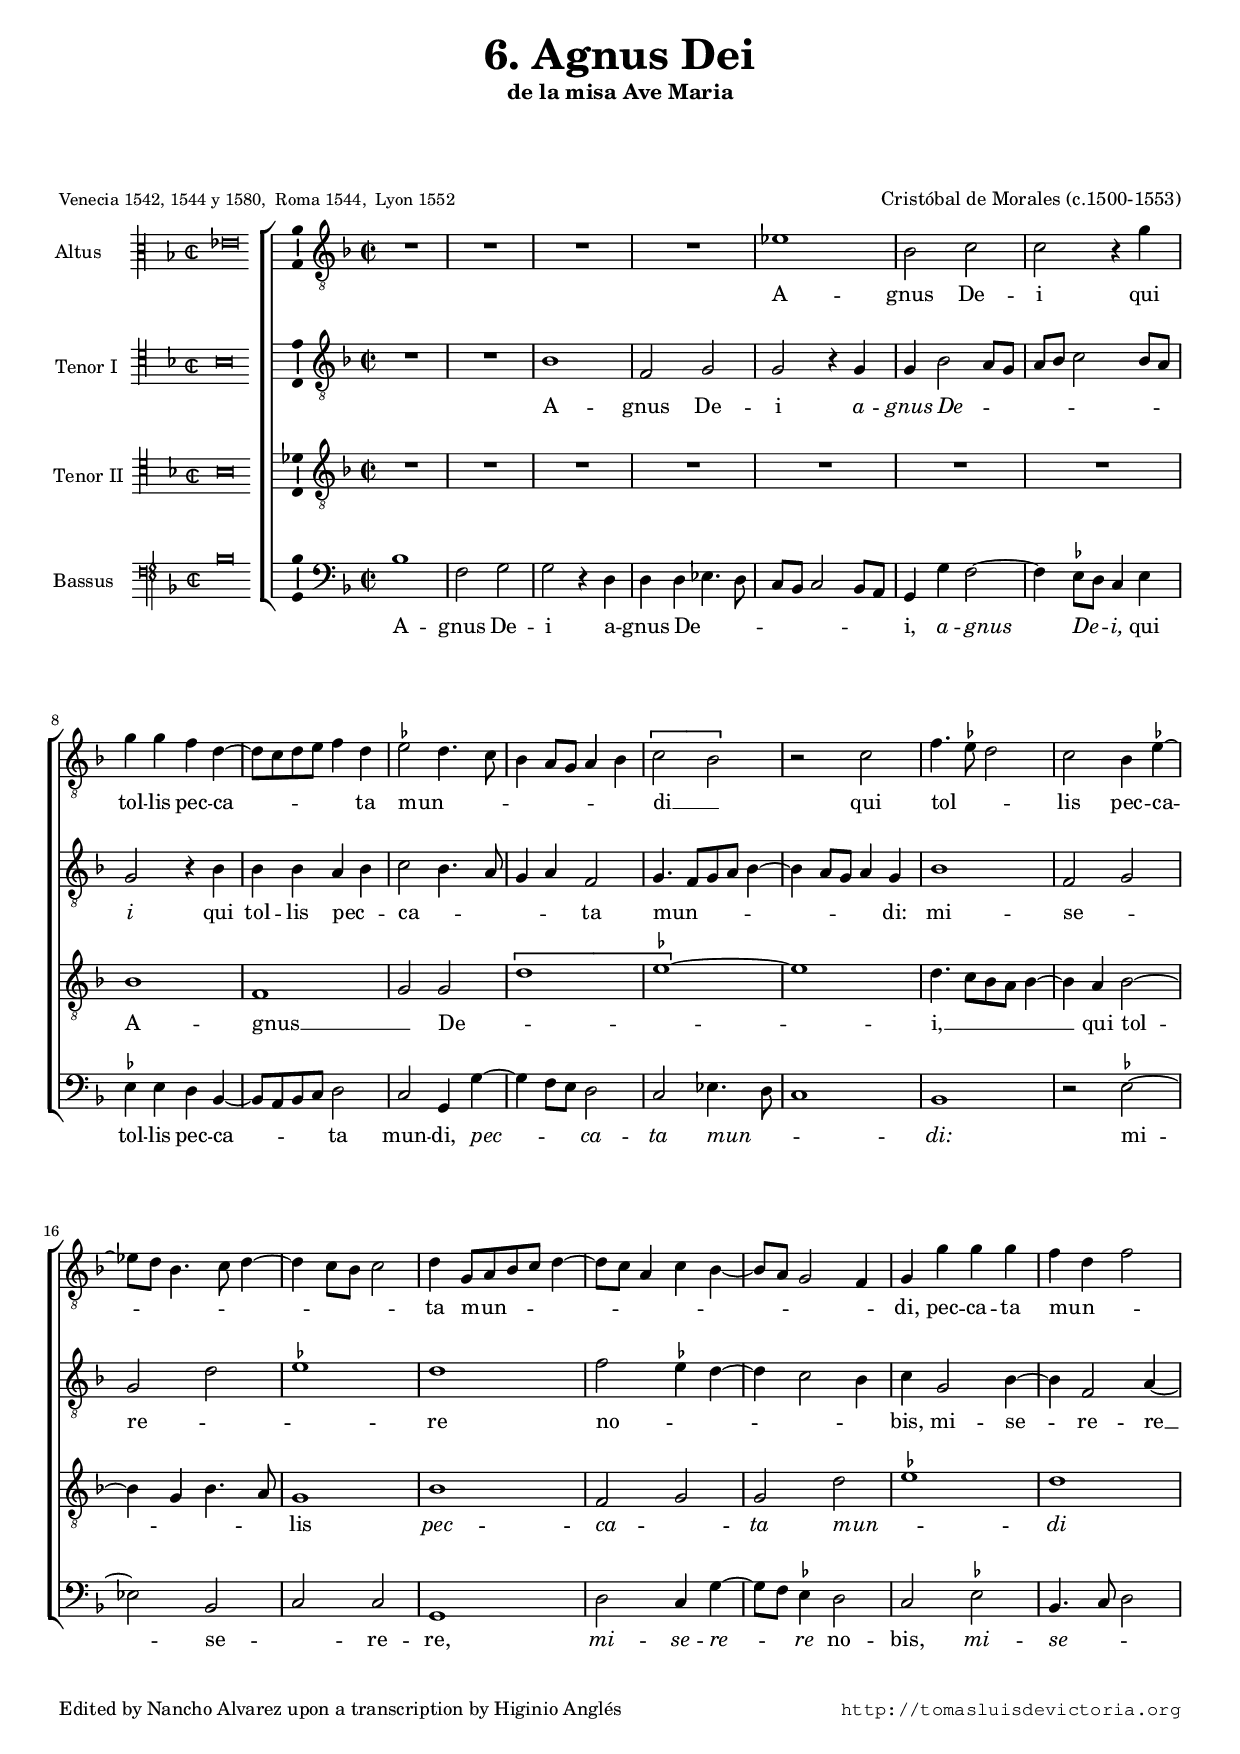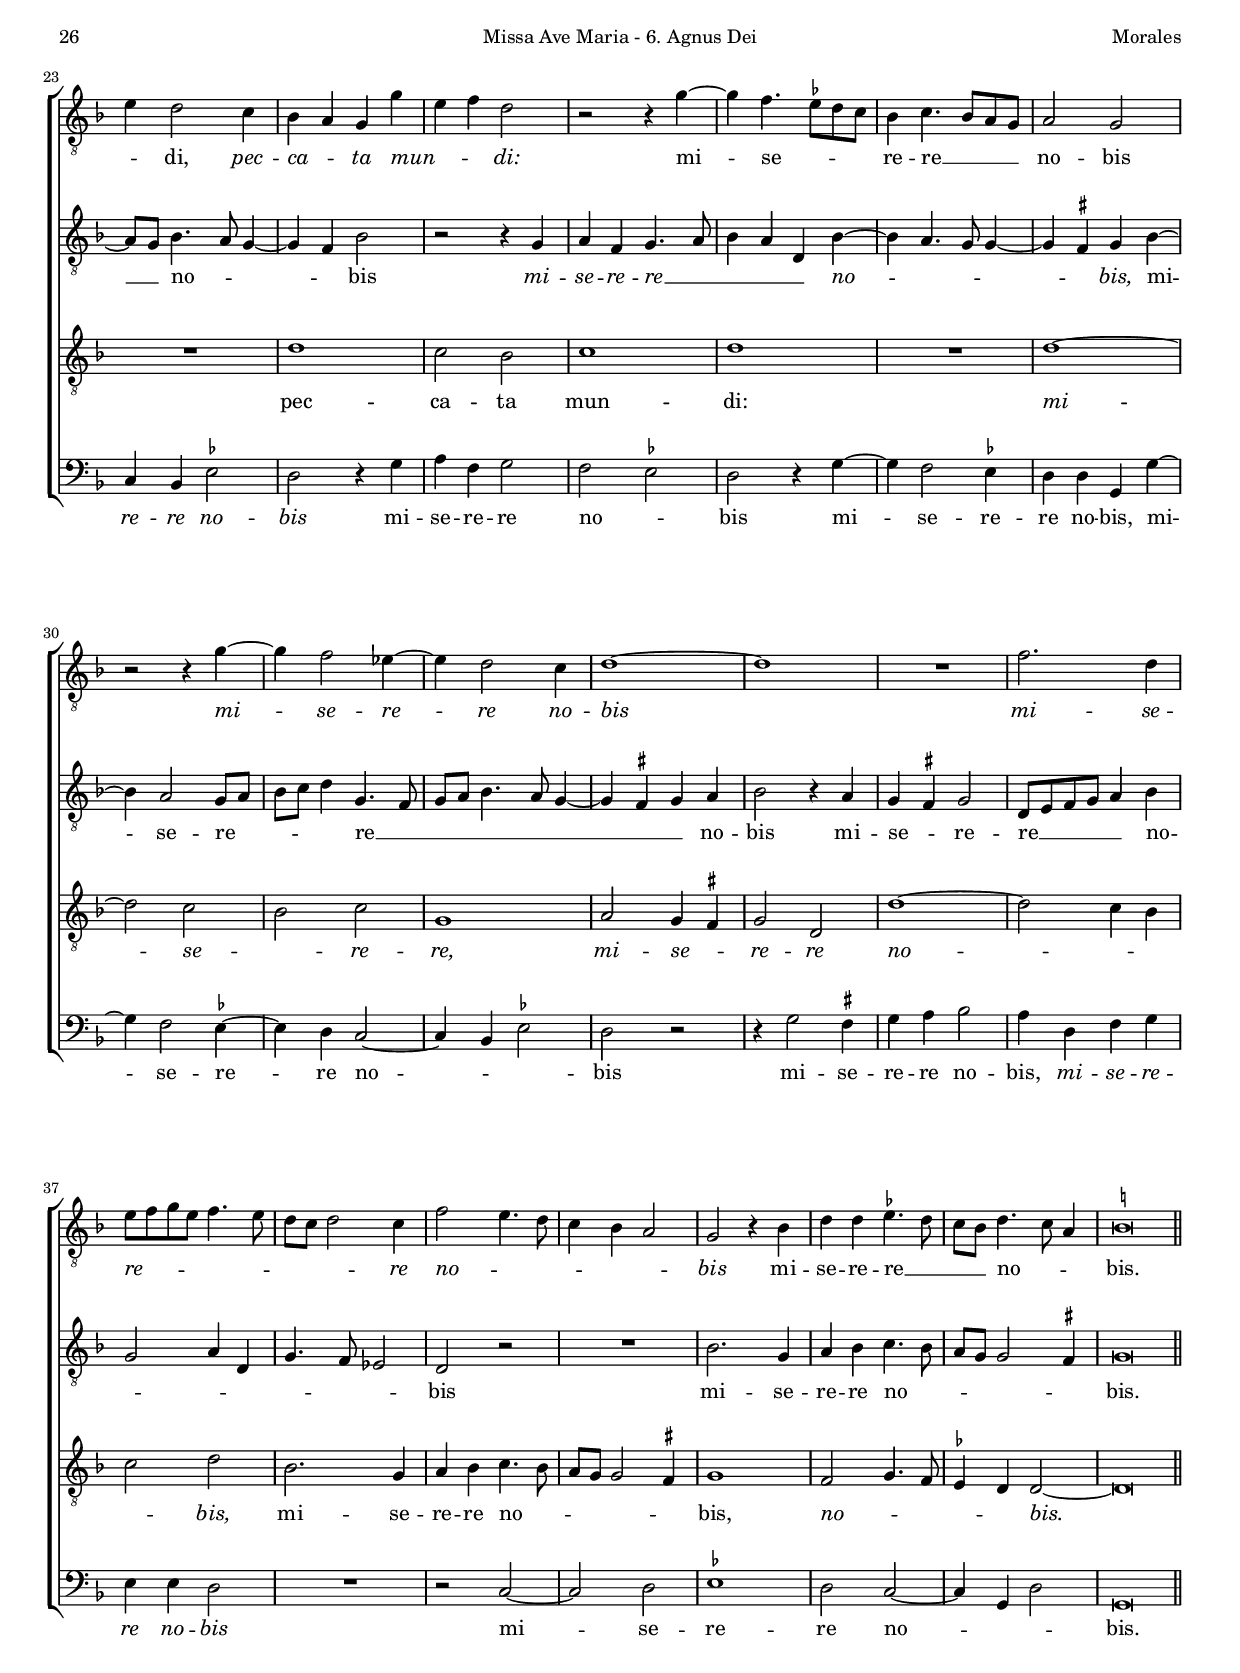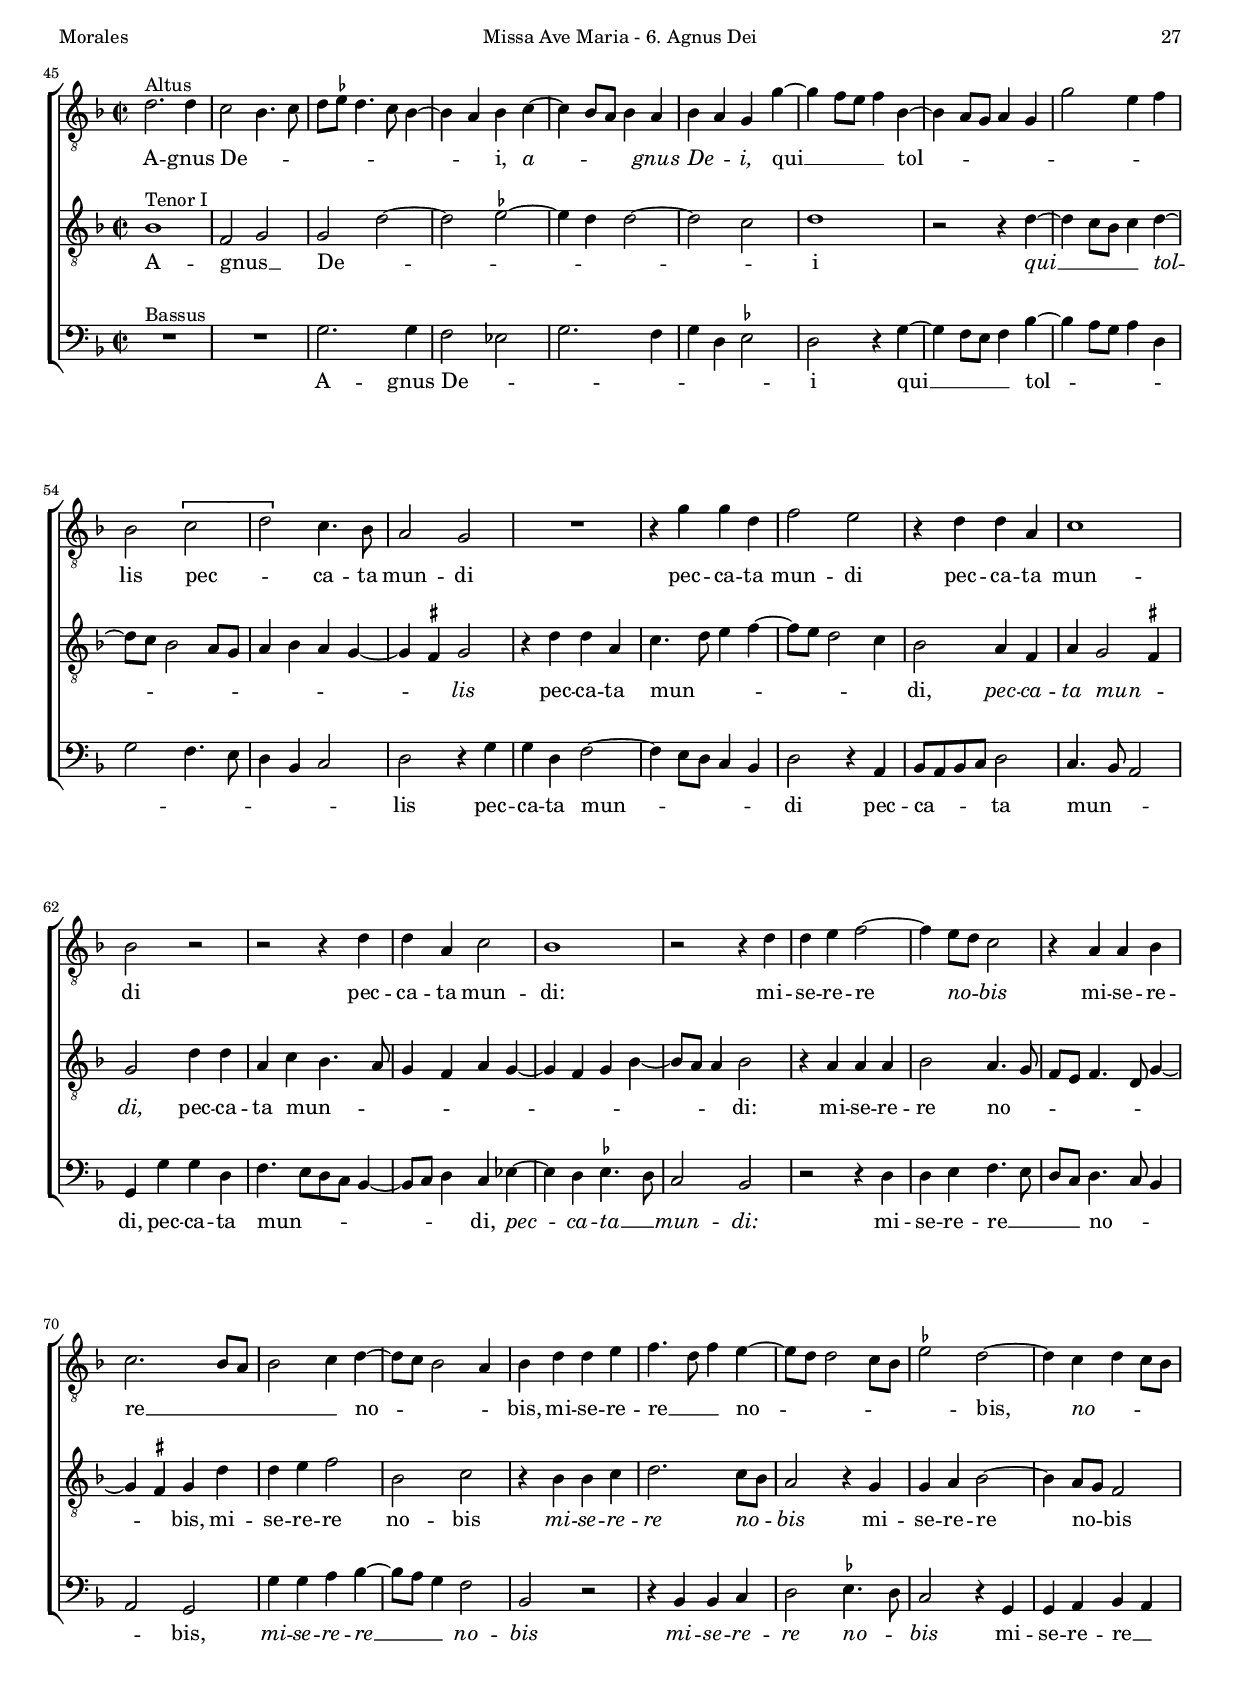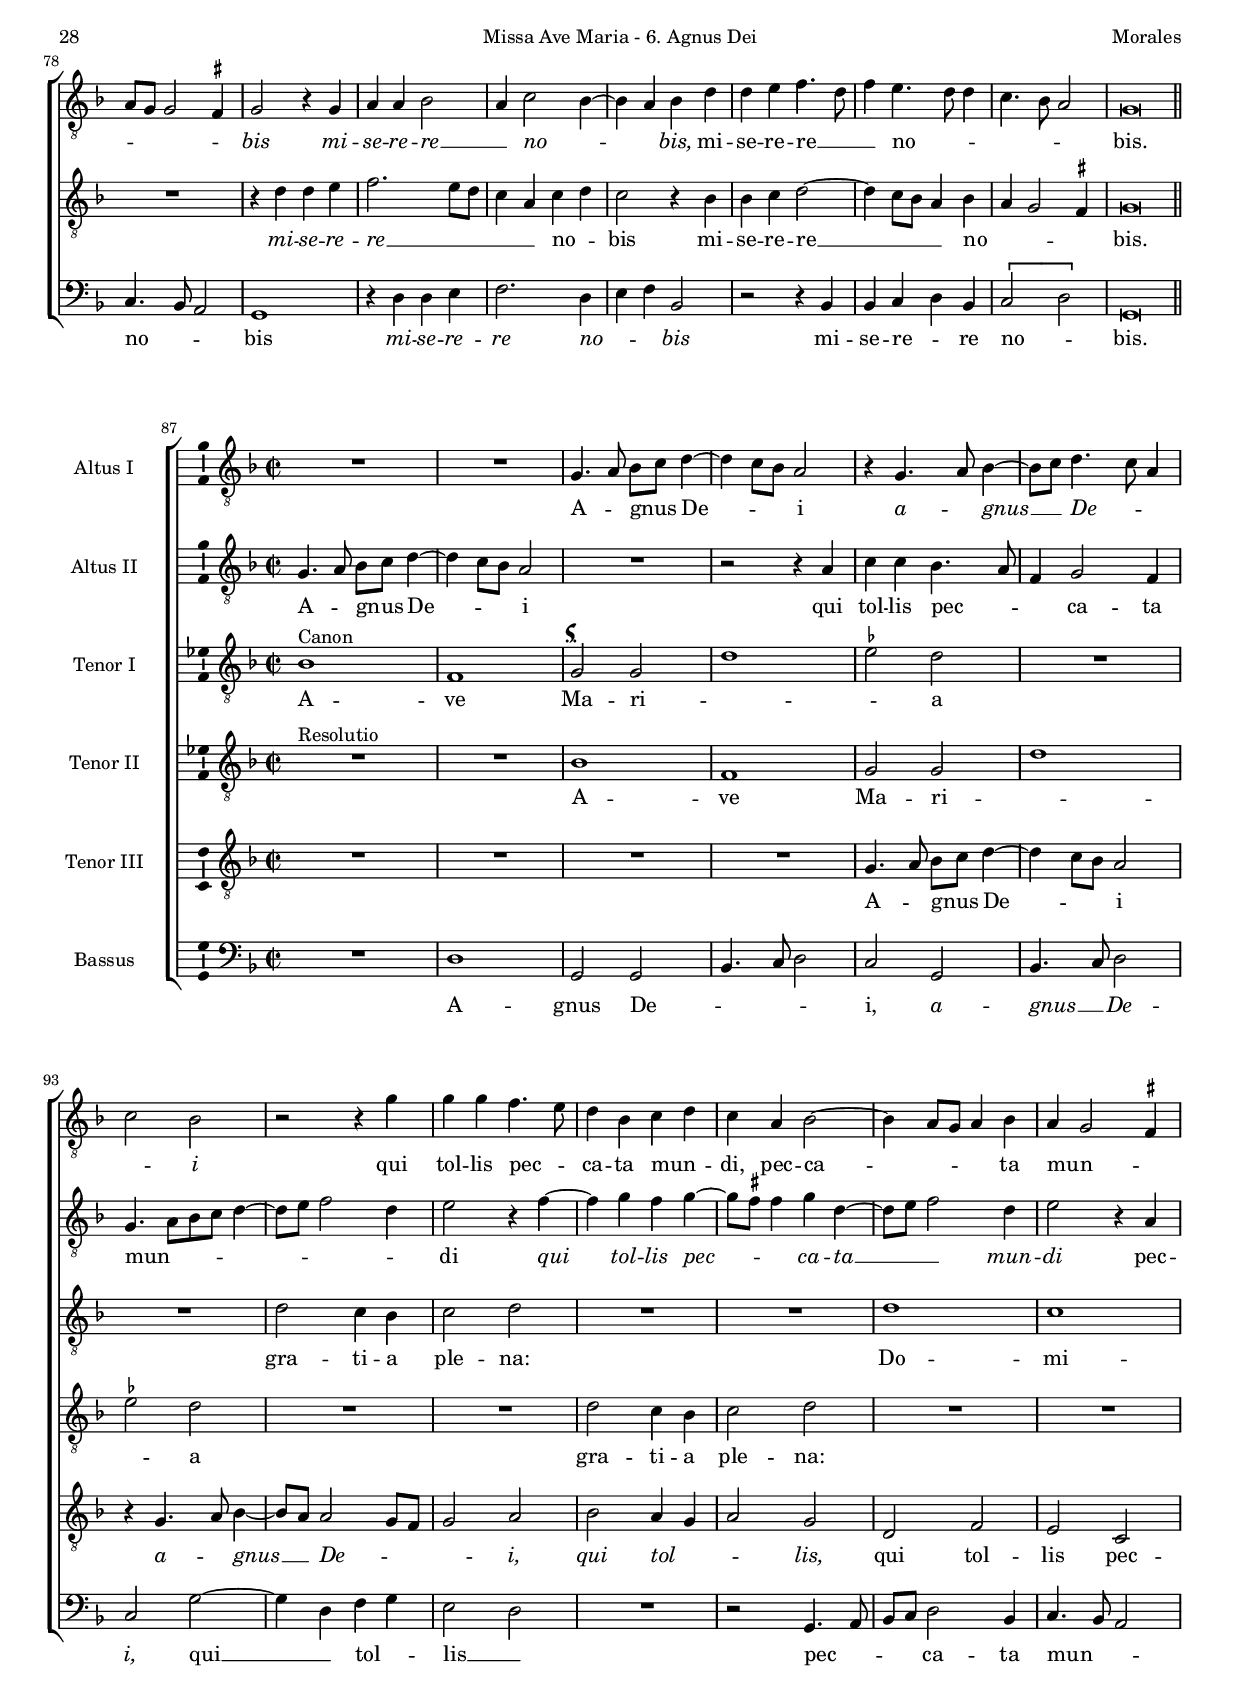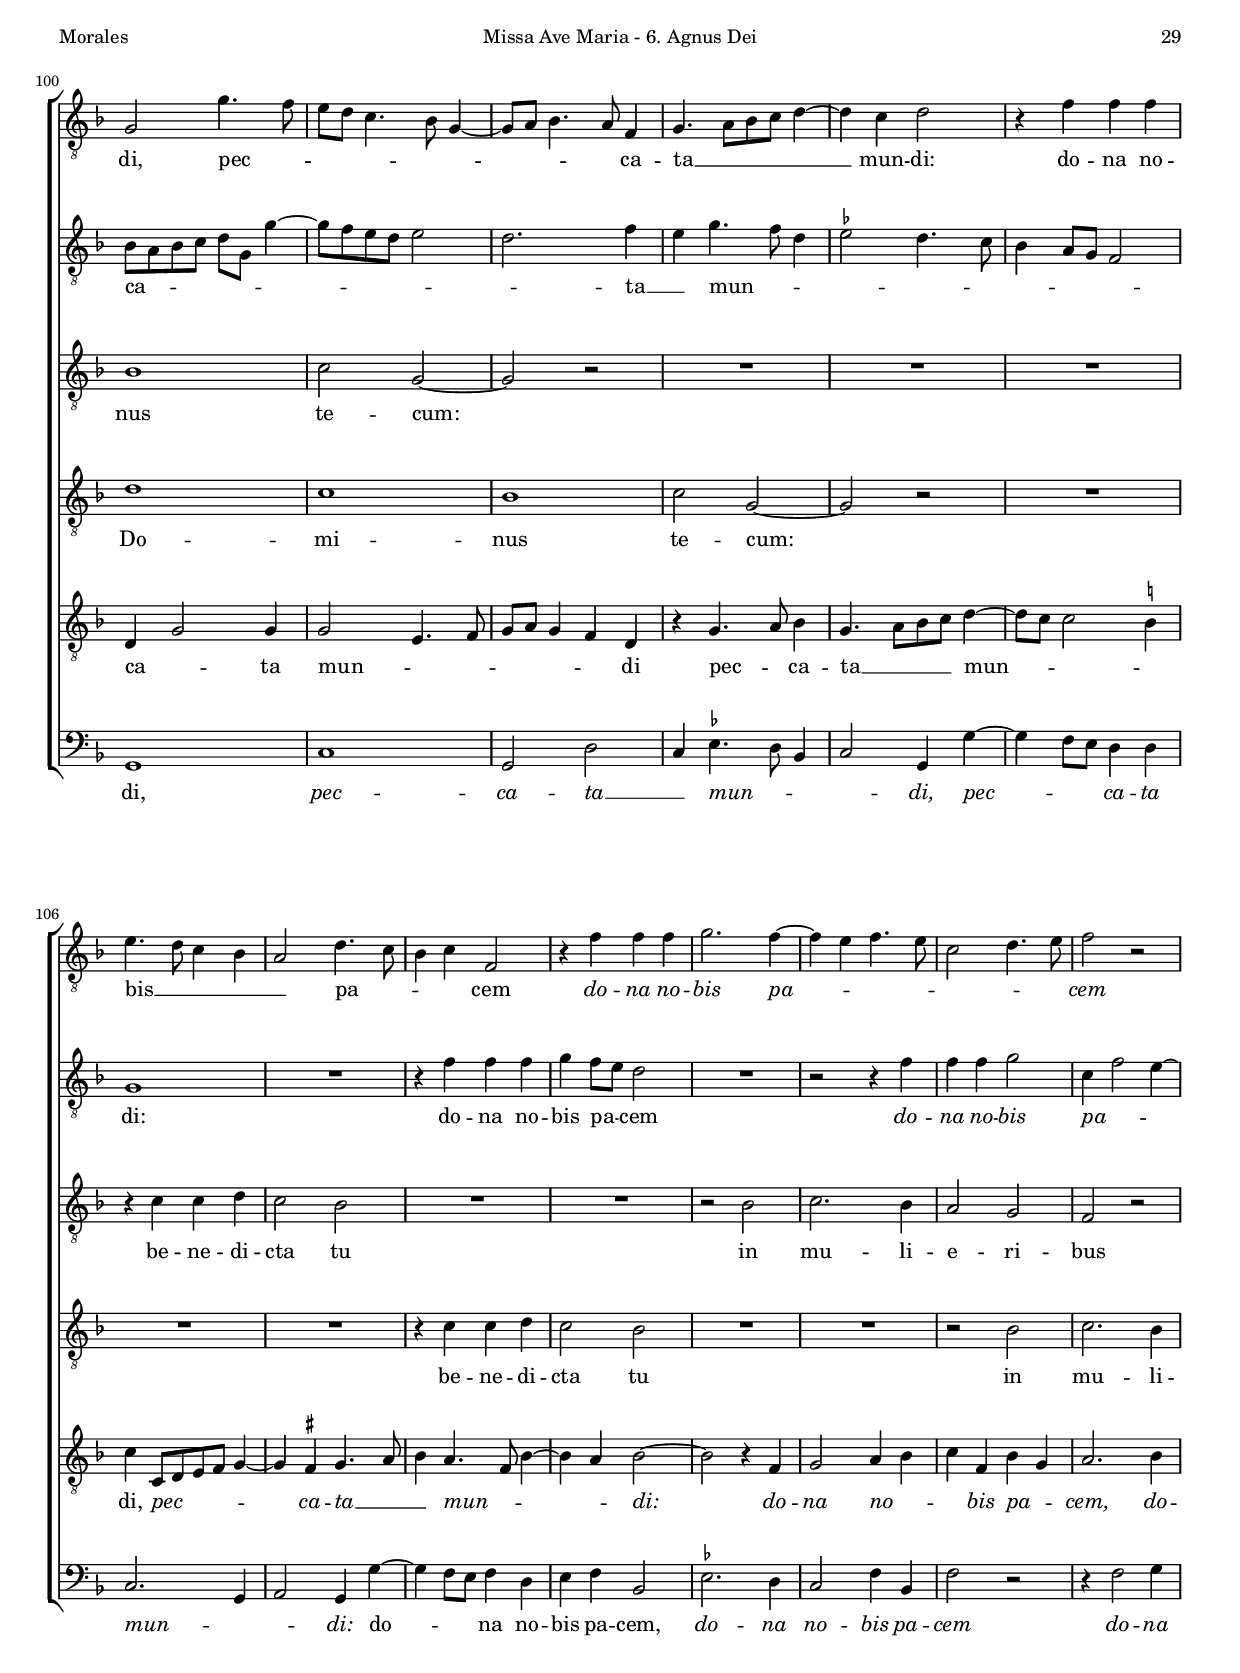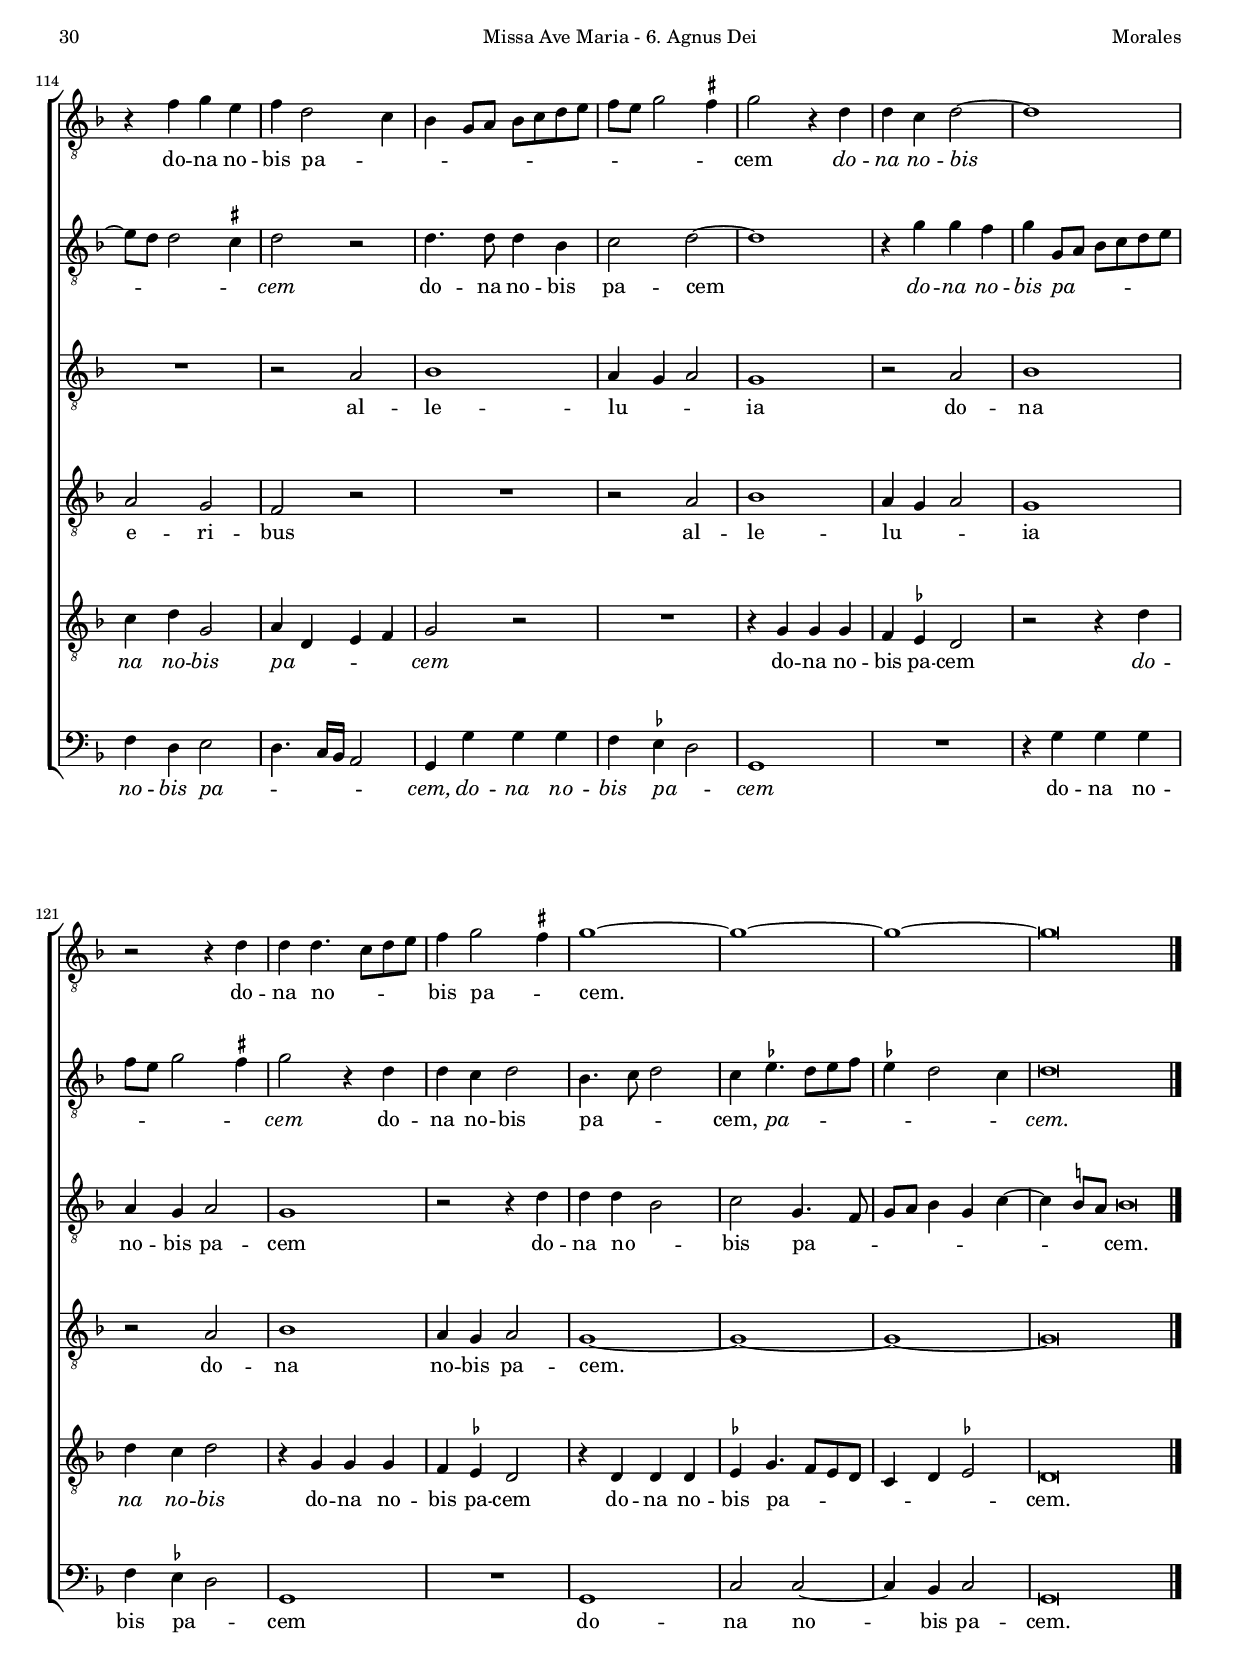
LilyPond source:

\version "2.24.0"

#(set-default-paper-size "a4")
#(set-global-staff-size 16.4)
#(ly:set-option 'point-and-click #f)
%mobile -s13.5 -i3.0

italicas=\override LyricText.font-shape = #'italic
rectas=\override LyricText.font-shape = #'upright
ss=\once \set suggestAccidentals = ##t
incipitwidth = 20
mt=#(define-music-function (offset) (number?) ; move lyric text
      #{ \once \override LyricText.X-offset = -$offset #})


htitle="Missa Ave Maria - 6. Agnus Dei"
hcomposer="Morales"

\header {
	title=\markup{\fontsize #3 "6. Agnus Dei"}
	subtitle="de la misa Ave Maria"
	subsubtitle=\markup{\null \vspace #3 }
	composer="Cristóbal de Morales (c.1500-1553)"
        pdfauthor=\composer
	%opus="(-)"
	poet=\markup{\smaller "Venecia 1542, 1544 y 1580,  Roma 1544,  Lyon 1552"} 
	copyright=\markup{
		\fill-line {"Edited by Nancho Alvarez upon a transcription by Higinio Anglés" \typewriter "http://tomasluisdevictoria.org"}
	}
%	tagline=""
}

global={\key f \major \time 2/2 \skip 1*44 \bar "||" \break
		\override Score.TimeSignature.break-visibility = #'#(#f #t #t)
		\time 2/2 \skip 1*42 \bar "||"
}


cantus=\relative c'{
	R1*4
	ees1
	bes2 c
	c r4 g'
	g g f d ~
	d8 c d e f4 d
	\ss ees2 d4. c8
	bes4 a8 g a4 bes % CSIC \ss b
	\[c2 bes\]
	r2 c
	f4. \ss ees8 d2 
	c2 bes4 \ss ees ~
	ees8 d bes4. c8 d4 ~
	d c8 bes c2
	d4 g,8[ a bes c] d4 ~
	d8 c a4 c bes ~
	bes8 a g2 f4 % CSIC \ss fis
	g4 g' g g
	f d f2
	e4 d2 c4
	bes a g g'
	e f d2
	r2 r4 g ~
	g f4. \ss ees8 d c 
	bes4 c4. bes8 a g
	a2 g
	r2 r4 g' ~
	g4 f2 ees4 ~ % CSIC \ss ees
	ees d2 c4
	d1 ~
	d
	R1
	f2. d4
	e8 f g e f4. e8
	d c d2 c4
	f2 e4. d8
	c4 bes a2
	g2 r4 bes
	d d \ss ees4. d8
	c bes d4. c8 a4
	\ss b\breve*1/2
	s4*0^\markup{"Altus"}
	d2. d4
	c2 bes4. c8
	d \ss ees d4. c8 bes4 ~
	bes a bes c ~
	c4 bes8 a bes4 a
	bes a g g' ~
	g f8 e f4 bes, ~
	bes a8 g a4 g
	g'2 e4 f
	bes,2 \[c
	d\] c4. bes8
	a2 g
	R1
	r4 g' g d
	f2 e
	r4 d d a
	c1
	bes2 r
	r2 r4 d
	d a c2
	bes1
	r2 r4 d
	d e f2 ~
	f4 e8 d c2
	r4 a a bes
	c2. bes8 a
	bes2 c4 d ~
	d8 c bes2 a4
	bes d d e
	f4. d8 f4 e ~
	e8 d d2 c8 bes
	\ss ees2 d ~
	d4 c d c8 bes
	a g g2 \ss fis4
	g2 r4 g
	a a bes2
	a4 c2 bes4 ~
	bes4 a bes d
	d e f4. d8
	f4 e4. d8 d4
	c4. bes8 a2
	g\breve*1/2
}

altus=\relative c'{
	R1*2
	bes1
	f2 g
	g2 r4 g
	g4 bes2 a8 g
	a bes c2 bes8 a
	g2 r4 bes
	bes bes a bes % CSIC \ss bes
	c2 bes4. a8
	g4 a f2 % CSIC \ss fis
	g4. f8[ g a] bes4 ~
	bes a8 g a4 g
	bes1
	f2 g
	g d'
	\ss ees1
	d
	f2 \ss ees4 d ~
	d4 c2 bes4 % CSIC \ss b
	c4 g2 bes4 ~
	bes f2 a4 ~
	a8 g bes4. a8 g4 ~
	g f bes2
	r2 r4 g
	a f g4. a8
	bes4 a d, bes' ~
	bes a4. g8 g4 ~
	g \ss fis g bes ~
	bes4 a2 g8 a
	bes c d4 g,4. f8
	g a bes4. a8 g4 ~
	g \ss fis g a
	bes2 r4 a
	g \ss fis g2
	d8 e f g a4 bes
	g2 a4 d,
	g4. f8 ees2
	d2 r
	R1
	bes'2. g4
	a bes c4. bes8 % CSIC \ss bes
	a8 g g2 \ss fis4
	g\breve*1/2
	s4*0^\markup{"Tenor I"}
	bes1
	f2 g
	g d' ~
	d \ss ees ~
	ees4 d d2 ~
	d c
	d1
	r2 r4 d ~
	d c8  bes c4 d ~
	d8 c bes2 a8 g
	a4 bes a g ~
	g \ss fis4 g2
	r4 d' d a
	c4. d8 e4 f ~
	f8 e d2 c4 
	bes2 a4 f
	a4 g2 \ss fis4
	g2 d'4 d
	a4 c bes4. a8
	g4 f a g ~
	g f g bes ~
	bes8 a a4 bes2
	r4 a a a
	bes2 a4. g8
	f e f4. d8 g4 ~
	g \ss fis4 g d'
	d e f2
	bes,2 c
	r4 bes bes c
	d2. c8 bes
	a2 r4 g
	g a bes2 ~
	bes4 a8 g f2
	R1
	r4 d' d e
	f2. e8 d
	c4 a c d
	c2 r4 bes
	bes c d2 ~
	d4 c8 bes a4 bes
	a4 g2 \ss fis4
	g\breve*1/2
}

tenor=\relative c'{
	R1*5
	R1*2
	bes1
	f
	g2 g
	\[d'1 
	\ss ees ~ \]
	ees
	d4. c8[ bes a] bes4 ~
	bes4 a bes2 ~
	bes4 g bes4. a8 
	g1
	bes
	f2 g
	g2 d'
	\ss ees1
	d
	R1
	d
	c2 bes
	c1
	d
	R1
	d ~
	d2 c
	bes c
	g1
	a2 g4 \ss fis 
	g2 d
	d'1 ~
	d2 c4 bes
	c2 d
	bes2. g4
	a bes c4. bes8
	a8 g g2 \ss fis4
	g1
	f2 g4. f8
	\ss ees4 d d2 ~
	d\breve*1/2
}

bassus=\relative c'{
	bes1
	f2 g
	g r4 d
	d d ees4. d8 
	c bes c2 bes8 a % CSIC \ss b \ss bes
	g4 g' f2 ~
	f4 \ss ees8 d c4 ees
	\ss ees4 ees d bes ~
	bes8 a bes c d2
	c2 g4 g' ~
	g f8 e d2
	c2 ees4. d8
	c1
	bes
	r2 \ss ees ~
	ees bes
	c c
	g1
	d'2 c4 g' ~
	g8 f \ss ees4 d2
	c \ss es
	bes4. c8 d2
	c4 bes \ss ees2
	d2 r4 g
	a f g2
	f \ss ees
	d2 r4 g ~
	g f2 \ss ees4
	d d g, g' ~
	g4 f2 \ss ees4 ~
	ees d c2 ~
	c4 bes \ss ees2
	d r
	r4 g2 \ss fis4
	g a bes2
	a4 d, f g
	e e d2
	R1
	r2 c ~
	c2 d
	\ss ees1
	d2 c ~
	c4 g d'2
	g,\breve*1/2
	s4*0^\markup{"Bassus"}
	R1*2
	g'2. g4
	f2 ees
	g2. f4 % CSIC \ss fis
	g4 d \ss ees2
	d r4 g ~
	g f8 e f4 bes ~
	bes a8 g a4 d,
	g2 f4. e8
	d4 bes c2
	d r4 g
	g d f2 ~
	f4 e8 d c4 bes
	d2 r4 a
	bes8 a bes c d2
	c4. bes8 a2
	g4 g' g d
	f4. e8[ d c] bes4 ~
	bes8 c d4 c ees ~
	ees d \ss ees4. d8 
	c2 bes
	r2 r4 d
	d e f4. e8
	d c d4. c8 bes4
	a2 g
	g'4 g a bes ~
	bes8 a g4 f2
	bes, r
	r4 bes bes c
	d2 \ss ees4. d8
	c2 r4 g
	g4 a bes a
	c4. bes8 a2
	g1
	r4 d' d e
	f2. d4
	e4 f bes,2
	r2 r4 bes
	bes c d bes
	\[c2 d\]
	g,\breve*1/2
}

textocantus=\lyricmode{
A -- gnus De -- i
qui tol -- lis pec -- ca -- _ _ _ _ ta mun -- _ _ _ _ _ _ _ di __ _
qui tol -- _ _ lis pec -- ca -- _ _ _ _ _ _ _ ta mun -- _ _ _ _ _ _ _ _ _ _ _ di,
pec -- ca -- ta mun -- _ _ _ di,
\italicas 
pec -- ca -- _ ta mun -- _ _ di:
\rectas 
mi -- se -- _ _ _ re -- re __ _ _ _ no -- bis
\italicas 
mi -- se -- re -- re no -- bis
mi -- se -- re -- _ _ _ _ _ _ _ _ re no -- _ _ _ _ _ bis
\rectas 
mi -- se -- re -- re __ _ _ _ no -- _ _ bis.
A -- gnus De -- _ _ _ _ _ _ _ _ i,
\italicas 
a -- _ _ _ gnus De -- _ i,
\rectas 
qui __ _ _ _ tol -- _ _ _ _ _ _ _ lis pec -- _ ca -- ta mun -- di
pec -- ca -- ta mun -- di
pec -- ca -- ta mun -- di
pec -- ca -- ta mun -- di:
mi -- se -- re -- re \italicas no -- _ bis \rectas 
mi -- se -- re -- re __ _ _ _ _ no -- _ _ _ bis,
mi -- se -- re -- re __ _ _ no -- _ _ _ _ _ bis,
\italicas 
no -- _ _ _ _ _ _ _ bis
mi -- se -- re -- re __ _ no -- _ _ bis,
\rectas 
mi -- se -- re -- re __ _ _ no -- _ _ _ _ _ bis.
}

textoaltus=\lyricmode{
A -- gnus De -- i
\italicas 
a -- gnus De -- _ _ _ _ _ _ _ i
\rectas 
qui tol -- lis pec -- _ ca -- _ _ _ _ ta mun -- _ _ _ _ _ _ _ di:
mi -- se -- _ re -- _ _ re no -- _ _ _ _ bis,
mi -- se -- re -- re __ _ no -- _ _ _ bis
\italicas 
mi -- se -- re -- re __ _ _ _ _ no -- _ _ _ _ bis,
\rectas 
mi -- se -- re -- _ _ _ _ re __ _ _ _ _ _ _ _ _ no -- bis
mi -- se -- _ re -- re __ _ _ _ _ no -- _ _ _ _ _ _ bis
mi -- se -- re -- re no -- _ _ _ _ _ bis.
A -- gnus __ _ De -- _ _ _ _ _ i
\italicas 
qui __ _ _ _ tol -- _ _ _ _ _ _ _ _ _ lis
\rectas 
pec -- ca -- ta mun -- _ _ _ _ _ _ di,
\italicas 
pec -- ca -- ta mun -- _ di,
\rectas 
pec -- ca -- ta mun -- _ _ _ _ _ _ _ _ _ _ _ di:
mi -- se -- re -- re no -- _ _ _ _ _ _ _ bis,
mi -- se -- re -- re no -- bis
\italicas 
mi -- se -- re -- re no -- _ bis
\rectas 
mi -- se -- re -- re no -- _ bis
\italicas 
mi -- se -- re -- re __ _ _ _ _ 
\rectas 
no -- _ bis
mi -- se -- re -- re __ _ _ _ no -- _ _ _ bis.
}

textotenor=\lyricmode{
A -- gnus __ _ De -- _ _ i, __ _ _ _ _ 
qui tol -- _ _ _ lis
\italicas 
pec -- ca -- _ ta mun -- _ di
\rectas 
pec -- ca -- ta mun -- di:
\italicas 
mi -- se -- _ re -- re,
mi -- se -- _ re -- re no -- _ _ _ bis,
\rectas 
mi -- se -- re -- re no -- _ _ _ _ _ bis,
\italicas 
no -- _ _ _ _ bis.
}

textobassus=\lyricmode{
A -- gnus De -- i
a -- gnus De -- _ _ _ _ _ _ _ i,
\italicas 
a -- gnus De -- _ i,
\rectas 
qui tol -- lis pec -- ca -- _ _ _ ta mun -- di,
\italicas 
pec -- _ _ ca -- ta mun -- _ _ di:
\rectas 
mi -- se -- _ re -- re,
\italicas 
mi -- se -- re -- _ re
\rectas 
no -- bis,
\italicas 
mi -- se -- _ _ re -- re no -- bis
\rectas 
mi -- se -- re -- re no -- _ bis
mi -- se -- re -- re no -- bis,
mi -- se -- re -- re no -- _ _ bis
mi -- se -- re -- re no -- bis,
\italicas 
mi -- se -- re -- re no -- bis
\rectas 
mi -- se -- re -- re no -- _ _ bis.
A -- gnus De -- _ _ _ _ _ _ i
qui __ _ _ _ tol -- _ _ _ _ _ _ _ _ _ _ lis
pec -- ca -- ta mun -- _ _ _ _ di
pec -- ca -- _ _ _ ta mun -- _ _ di,
pec -- ca -- ta mun -- _ _ _ _ _ _ di,
\italicas 
pec -- ca -- ta __ _ mun -- di:
\rectas 
mi -- se -- re -- re __ _ _ _ no -- _ _ _ bis,
\italicas 
mi -- se -- re -- re __ _ _ no -- bis
mi -- se -- re -- re no -- _ bis
\rectas 
mi -- se -- re -- re __ _ no -- _ _ bis
\italicas 
mi -- se -- re -- re no -- _ _ bis
\rectas 
mi -- se -- re -- _ re no -- _ bis.
}


incipitcantus=\markup{
	\score{
		{ 
		\set Staff.instrumentName="Altus     "
		\override NoteHead.style = #'neomensural
		\override Staff.TimeSignature.style = #'neomensural
		\cadenzaOn 
		\clef "petrucci-c3"
		\key f \major
		\time 2/2
		ees'\breve
		} 
	\layout { line-width=\incipitwidth indent = 0 }
	}
}

incipitaltus=\markup{
	\score{
		{ 
		\set Staff.instrumentName="Tenor I  "
		\override NoteHead.style = #'neomensural 
		\override Staff.TimeSignature.style = #'neomensural
		\cadenzaOn 
		\clef "petrucci-c4"
		\key f \major
		\time 2/2
		bes\breve
		} 
	\layout { line-width=\incipitwidth indent = 0 }
	}
}


incipittenor=\markup{
	\score{
		{ 
		\set Staff.instrumentName="Tenor II "
		\override NoteHead.style = #'neomensural 
		\override Staff.TimeSignature.style = #'neomensural
		\cadenzaOn 
		\clef "petrucci-c4"
		\key f \major
		\time 2/2
		bes\breve
		} 
	\layout { line-width=\incipitwidth indent=0 }
	}
}

incipitbassus=\markup{
	\score{
		{ 
		\set Staff.instrumentName="Bassus   "
		\override NoteHead.style = #'neomensural
		\override Staff.TimeSignature.style = #'neomensural
		\cadenzaOn 
		\clef "petrucci-f4"
		\key f \major
		\time 2/2
		bes\breve
		} 
	\layout { line-width=\incipitwidth indent = 0 }
	}
}


\score {\transpose c' c'{
\new ChoirStaff<<

	\new Staff <<\global
	\new Voice="v1" {
		\set Staff.instrumentName=\incipitcantus
		\clef "G_8"
		\cantus }
	\new Lyrics \lyricsto "v1" {\textocantus }
	>>

	\new Staff <<\global
	\new Voice="v2" {
		\set Staff.instrumentName=\incipitaltus
		\clef "G_8"
		\altus }
	\new Lyrics \lyricsto "v2" {\textoaltus }
	>>
	
	\new Staff <<\global
	\new Voice="v3" {
		\set Staff.instrumentName=\incipittenor
		\clef "G_8"
		\tenor }
	\new Lyrics \lyricsto "v3" {\textotenor }
	>>

	\new Staff <<\global
	\new Voice="v4" {
		\set Staff.instrumentName=\incipitbassus
		\clef "bass"
		\bassus }
	\new Lyrics \lyricsto "v4" {\textobassus }
	>>
	
>>

	} % transpose

\layout{ 
	\context {\Lyrics 
		\override VerticalAxisGroup.staff-affinity = #UP
		\override VerticalAxisGroup.nonstaff-relatedstaff-spacing =
			#'((basic-distance . 0) (minimum-distance . 0) (padding . 1))
		\override LyricText.font-size = #1.2
		\override LyricHyphen.minimum-distance = #0.5
	}
	\context {\Score 
		\override BarNumber.padding = #2 
	}
	\context {\Voice 
		%melismaBusyProperties = #'()
		%autoBeaming = ##f
	}
	\context { \Staff \RemoveEmptyStaves }
	\context {\Staff 
		\override VerticalAxisGroup.staff-staff-spacing =
			#'((basic-distance . 11) (minimum-distance . 0) (padding . 1))
		\consists Ambitus_engraver 
		\override LigatureBracket.padding = #1
	}
}

%\midi {\tempo 4 = 100}

}

%%%%%%%%%%%%%%%%%%%%%%%%%%%%%%%%%%%%%%%%%%%%%%%%%%%%%%%%%%%%%%%%%%%%%%%%%%%%%%%%%%



global={
	\set Score.currentBarNumber = #87 \bar ""
	\key f \major \time 2/2 \skip 1*41 \bar "|." 
}


cantus=\relative c'{
	R1*2
	g4. a8 bes c d4 ~
	d c8 bes a2
	r4 g4. a8 bes4 ~
	bes8 c d4. c8 a4
	c2 bes
	r2 r4 g'
	g4 g f4. e8
	d4 bes c d
	c a bes2 ~
	bes4 a8 g a4 bes
	a4 g2 \ss fis4
	g2 g'4. f8
	e d c4. bes8 g4 ~
	g8 a bes4. a8 f4
	g4. a8[ bes c] d4 ~
	d4 c d2
	r4 f f f
	e4. d8 c4 bes
	a2 d4. c8
	bes4 c f,2
	r4 f' f f
	g2. f4 ~
	f e f4. e8
	c2 d4. e8
	f2 r
	r4 f g e
	f d2 c4
	bes4 g8 a bes c d e
	f8 e g2 \ss fis4
	g2 r4 d
	d c d2 ~
	d1
	r2 r4 d
	d d4. c8 d e
	f4 g2 \ss fis4
	g1 ~
	g ~
	g ~
	g\breve*1/2
}

cantusdos=\relative c'{
	g4. a8 bes c d4 ~
	d c8 bes a2
	R1
	r2 r4 a
	c4 c bes4. a8
	f4 g2 f4
	g4. a8[ bes c] d4 ~
	d8 e f2 d4
	e2 r4 f ~
	f g f g ~
	g8 \ss fis fis4 g4 d ~
	d8 e f2 d4
	e2 r4 a,
	bes8 a bes c d g, g'4 ~
	g8 f e d e2
	d2. f4
	e g4. f8 d4
	\ss ees2 d4. c8
	bes4 a8 g f2
	g1
	R1
	r4 f' f f
	g f8 e d2
	R1
	r2 r4 f
	f f g2
	c,4 f2 e4 ~
	e8 d d2 \ss cis4
	d2 r
	d4. d8 d4 bes
	c2 d ~
	d1
	r4 g g f % CSIC \ss fis 
	g4 g,8 a bes c d e
	f8 e g2 \ss fis4
	g2 r4 d
	d4 c d2
	bes4. c8 d2
	c4 \ss ees4. d8 ees f
	\ss ees4 d2 c4
	d\breve*1/2
}

altus=\relative c'{
	s4*0^\markup{"Canon"} % Canon in ?????
	bes1
	f
	s4*0^\markup{\smaller \musicglyph "scripts.usignumcongruentiae"}
	g2 g
	d'1
	\ss ees2 d
	R1*2
	d2 c4 bes
	c2 d
	R1*2
	d1
	c
	bes1
	c2 g ~
	g2 r
	R1
	R1*2
	r4 c c d
	c2 bes
	R1*2
	r2 bes
	c2. bes4
	a2 g
	f2 r
	R1
	r2 a
	bes1
	a4 g a2
	g1
	r2 a
	bes1
	a4 g a2
	g1
	r2 r4 d'
	d d bes2
	c g4. f8
	g a bes4 g c ~
	c4 \ss b8 a b\breve*1/4
}

altusdos=\relative c'{
	s4*0^\markup{"Resolutio"}
	R1*2
	bes1
	f
	g2 g
	d'1
	\ss ees2 d
	R1
	R1
	d2 c4 bes c2 d
	R1*2
	d1 c
	bes
	c2 g ~
	g2 r
	R1*3
	r4 c c d
	c2 bes
	R1*2
	r2 bes
	c2. bes4
	a2 g
	f r
	R1
	r2 a
	bes1
	a4 g a2
	g1
	r2 a2
	bes1
	a4 g a2
	g1 ~
	g ~
	g ~
	g\breve*1/2
}

tenor=\relative c'{
	R1*4
	g4. a8 bes8 c d4 ~
	d c8 bes a2
	r4 g4. a8 bes4 ~
	bes8 a a2 g8 f
	g2 a
	bes a4 g
	a2 g
	d f
	e c
	d4 g2 g4
	g2 e4. f8
	g a g4 f d
	r4 g4. a8 bes4
	g4. a8[ bes c] d4 ~
	d8 c c2 \ss b4
	c4 c,8[ d e f] g4 ~
	g \ss fis g4. a8 
	bes4 a4. f8 bes4 ~ % CSIC ~ bes4
	bes a bes2 ~
	bes r4 f
	g2 a4 bes
	c f, bes g
	a2. bes4
	c d g,2
	a4 d, e f % CSIC \ss fis 
	g2 r
	R1
	r4 g g g
	f \ss ees4 d2
	r2 r4 d'
	d c d2
	r4 g, g g
	f4 \ss ees4 d2
	r4 d d d
	\ss ees4 g4. f8 ees d
	c4 d \ss ees2
	d\breve*1/2
}

bassus=\relative c{
	R1
	d1
	g,2 g
	bes4. c8 d2
	c2 g
	bes4. c8 d2
	c g' ~
	g4 d f g
	e2 d
	R1
	r2 g,4. a8
	bes c d2 bes4
	c4. bes8 a2
	g1
	c
	g2 d'
	c4 \ss ees4. d8 bes4
	c2 g4 g' ~
	g f8 e d4 d
	c2. g4
	a2 g4 g' ~
	g4 f8 e f4 d
	e f bes,2
	\ss ees2. d4
	c2 f4 bes,
	f'2 r
	r4 f2 g4
	f d e2
	d4. c16 bes a2
	g4 g' g g
	f \ss ees d2
	g,1
	R1
	r4 g' g g
	f \ss ees d2
	g,1
	R1
	g1
	c2 c ~
	c4 bes c2
	g\breve*1/2
}

textocantus=\lyricmode{
A -- _ gnus _ De -- _ _ i
\italicas 
a -- _ gnus __ _ De -- _ _ _ i
\rectas 
qui tol -- lis pec -- _ ca -- ta mun -- _ di,
pec -- ca -- _ _ _ ta mun -- _ _ di,
pec -- _ _ _ _ _ _ _ _ _ ca -- ta __ _ _ _ _ mun -- di:
do -- na no -- bis __ _ _ _ _ pa -- _ _ _ cem
\italicas 
do -- na no -- bis pa -- _ _ _ _ _ _ cem
\rectas 
do -- na no -- bis pa -- _ _ _ _ _ _ _ _ _ _ _ _ cem
\italicas 
do -- na no -- bis
\rectas 
do -- na no -- _ _ _ bis pa -- _ cem.

}

textocantusdos=\lyricmode{
A -- _ gnus _ De -- _ _ i
qui tol -- lis pec -- _ _ ca -- ta mun -- _ _ _ _ _ _ _ di
\italicas 
qui tol -- lis pec -- _ _ ca -- ta __ _ _ mun -- di
\rectas 
pec -- ca -- _ _ _ _ _ _ _ _ _ _ _ ta __ _ mun -- _ _ _ _ _ _ _ _ _ di:
do -- na no -- bis pa -- _ cem
\italicas 
do -- na no -- bis pa -- _ _ _ _ _ cem
\rectas 
do -- na no -- bis pa -- cem
\italicas 
do -- na no -- bis pa -- _ _ _ _ _ _ _ _ _ cem
\rectas 
do -- na no -- bis pa -- _ _ cem,
\italicas 
pa -- _ _ _ _ _ _ cem.

}

textoaltus=\lyricmode{ % CSIC añade la letra "Agnus Dei..." 
A -- ve Ma -- ri -- _ _ a
gra -- ti -- a ple -- na:
Do -- mi -- nus te -- cum:
be -- ne -- di -- cta tu 
in mu -- li -- e -- ri -- bus
al -- le -- lu -- _ _ ia
do -- na no -- bis pa -- cem
do -- na no -- _ bis pa -- _ _ _ _ _ _ _ _ cem.

}

textoaltusdos=\lyricmode{ % CSIC añade la letra "Agnus Dei..."
A -- ve Ma -- ri -- _ _ a
gra -- ti -- a ple -- na:
Do -- mi -- nus te -- cum:
be -- ne -- di -- cta tu
in mu -- li -- e -- ri -- bus
al -- le -- lu -- _ _ ia
do -- na no -- bis pa -- cem.
}

textotenor=\lyricmode{
A -- _ gnus _ De -- _ _ i
\italicas 
a -- _ gnus __ _ De -- _ _ _ i,
qui tol -- _ _ lis,
\rectas 
qui tol -- lis pec -- ca -- _ ta mun -- _ _ _ _ _ _ di
pec -- _ ca -- ta __ _ _ _ mun -- _ _ _ di,
\italicas 
pec -- _ _ _ _ ca -- ta __ _ _ mun -- _ _ _ di:
% italicas?!
do -- na no -- _ _ bis pa -- _ cem,
do -- na no -- bis pa -- _ _ _ cem
\rectas 
do -- na no -- bis pa -- cem
\italicas 
do -- na no -- bis
\rectas 
do -- na no -- bis pa -- cem
do -- na no -- bis pa -- _ _ _ _ _ _ cem.

}

textobassus=\lyricmode{
A -- gnus De -- _ _ _ i,
\italicas 
a -- gnus __ _ De -- i,
\rectas 
qui __ _ tol -- _ lis __ _
pec -- _ _ _ ca -- ta mun -- _ _ di,
\italicas 
pec -- ca -- ta __ _ mun -- _ _ _ di,
pec -- _ _ ca -- ta mun -- _ _ di:
\rectas 
do -- _ _ na no -- bis pa -- cem,
\italicas 
do -- na no -- bis pa -- cem
do -- na no -- bis pa -- _ _ _ _ cem,
\italicas 
do -- na no -- bis pa -- _ cem
\rectas 
do -- na no -- bis pa -- _ cem
do -- na no -- bis pa -- cem.
}


\score {\transpose c' c'{
\new ChoirStaff<<

	\new Staff <<\global
	\new Voice="v1" {
		\set Staff.instrumentName="Altus I"
		\clef "G_8"
		\cantus }
	\new Lyrics \lyricsto "v1" {\textocantus }
	>>

	\new Staff <<\global
	\new Voice="v5" {
		\set Staff.instrumentName="Altus II"
		\clef "G_8"
		\cantusdos }
	\new Lyrics \lyricsto "v5" {\textocantusdos }
	>>

	\new Staff <<\global
	\new Voice="v2" {
		\set Staff.instrumentName="Tenor I"
		\clef "G_8"
		\altus }
	\new Lyrics \lyricsto "v2" {\textoaltus }
	>>

	\new Staff <<\global
	\new Voice="v6" {
		\set Staff.instrumentName="Tenor II"
		\clef "G_8"
		\altusdos }
	\new Lyrics \lyricsto "v6" {\textoaltusdos }
	>>
	
	\new Staff <<\global
	\new Voice="v3" {
		\set Staff.instrumentName="Tenor III"
		\clef "G_8"
		\tenor }
	\new Lyrics \lyricsto "v3" {\textotenor }
	>>

	\new Staff <<\global
	\new Voice="v4" {
		\set Staff.instrumentName="Bassus"
		\clef "bass"
		\bassus }
	\new Lyrics \lyricsto "v4" {\textobassus }
	>>
	
>>

	} % transpose

\layout{ 
	indent=2\cm
	\context {\Lyrics 
		\override VerticalAxisGroup.staff-affinity = #UP
		\override VerticalAxisGroup.nonstaff-relatedstaff-spacing =
			#'((basic-distance . 0) (minimum-distance . 0) (padding . 1))
		\override LyricText.font-size = #1.2
		\override LyricHyphen.minimum-distance = #0.5
	}
	\context {\Score 
		\override BarNumber.padding = #2 
	}
	\context {\Voice 
		%melismaBusyProperties = #'()
		%autoBeaming = ##f
	}
	\context {\Staff 
		\override VerticalAxisGroup.staff-staff-spacing =
			#'((basic-distance . 11) (minimum-distance . 0) (padding . 1))
		\RemoveEmptyStaves
		\consists Ambitus_engraver 
		\override LigatureBracket.padding = #1
	}
}

%\midi {\tempo 4 = 100}

}


\paper{
	evenHeaderMarkup=\markup  \fill-line { \fromproperty #'page:page-number-string \htitle \hcomposer }
	oddHeaderMarkup= \markup  \fill-line { \unless \on-first-page \hcomposer \unless \on-first-page \htitle \unless \on-first-page \fromproperty #'page:page-number-string }
	%system-count=8
	ragged-last-bottom = ##f
	indent=3.6\cm
	system-system-spacing =
	#'((basic-distance . 18) (minimum-distance . 0) (padding . 5))
	top-system-spacing = % header
	#'((basic-distance . 8) (minimum-distance . 0) (padding . 0))
	last-bottom-spacing = % footer
	#'((basic-distance . 12) (minimum-distance . 0) (padding . 0))
	%top-markup-spacing #'basic-distance = 0
	markup-system-spacing.basic-distance = 20


first-page-number=25
}
